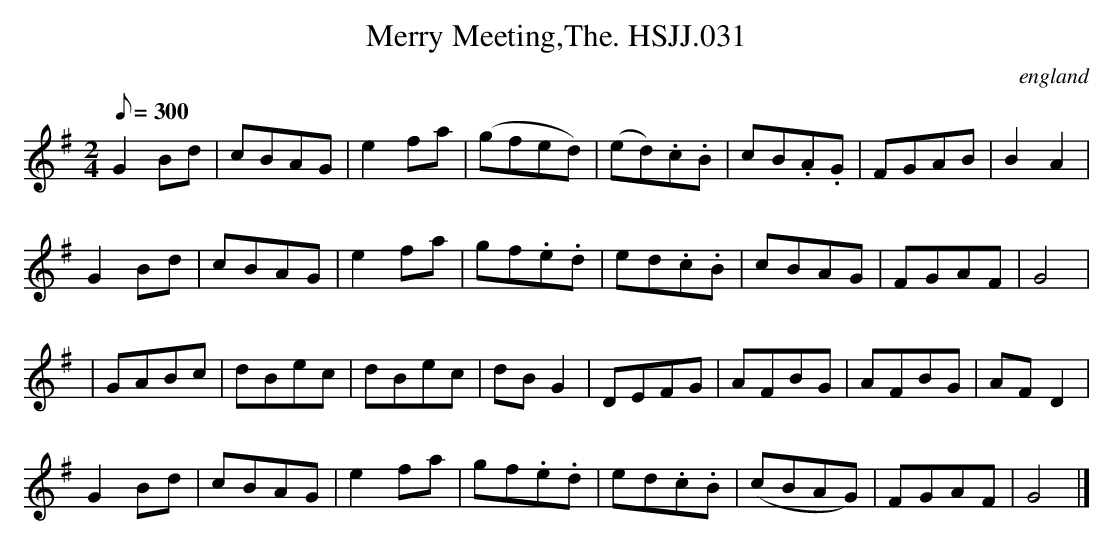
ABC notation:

X:1
T:Merry Meeting,The. HSJJ.031
O:england
M:2/4
L:1/8
Q:300
K:G
G2Bd|cBAG|e2fa|(gfed)|(ed).c.B|c-B.A.G|FGAB|B2A2|
G2Bd|cBAG|e2fa|g-f.e.d|e-d.c.B|cBAG|FGAF|G4|
|GABc|dBec|dBec|dBG2|DEFG|AFBG|AFBG|AFD2|
G2Bd|cBAG|e2fa|g-f.e.d|e-d.c.B|(cBAG)|FGAF|G4|]
